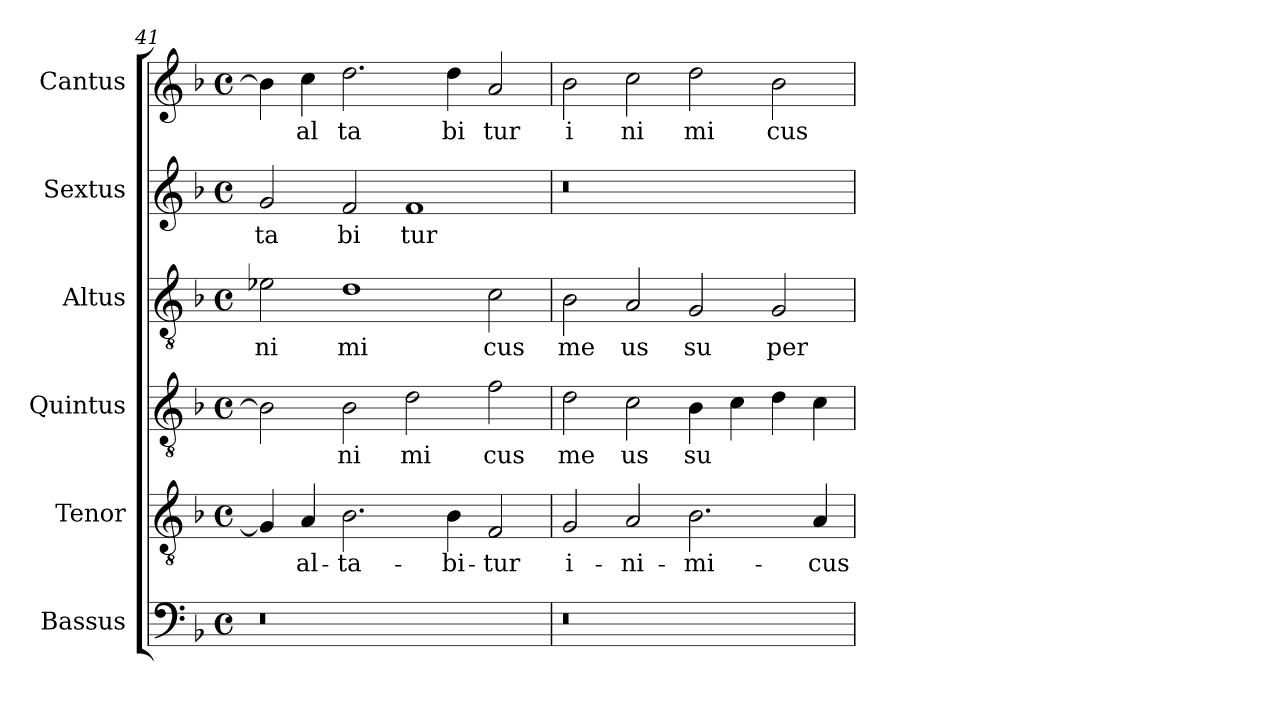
**kern	**kern	**text	**kern	**text	**kern	**text	**kern	**text	**kern	**text
*part6	*part5	*part5	*part4	*part4	*part3	*part3	*part2	*part2	*part1	*part1
*staff6	*staff5	*staff5	*staff4	*staff4	*staff3	*staff3	*staff2	*staff2	*staff1	*staff1
*I"Bassus	*I"Tenor	*	*I"Quintus	*	*I"Altus	*	*I"Sextus	*	*I"Cantus	*
!!LO:LB:g=z
*clefF4	*clefGv2	*	*clefGv2	*	*clefGv2	*	*clefG2	*	*clefG2	*
*k[b-]	*k[b-]	*	*k[b-]	*	*k[b-]	*	*k[b-]	*	*k[b-]	*
*F:	*F:	*	*F:	*	*F:	*	*F:	*	*F:	*
*M4/4	*M4/4	*	*M4/4	*	*M4/4	*	*M4/4	*	*M4/4	*
*met(c)	*met(c)	*	*met(c)	*	*met(c)	*	*met(c)	*	*met(c)	*
=41	=41	=41	=41	=41	=41	=41	=41	=41	=41	=41
!	!	!	!	!	!	!LO:LY:b:cj	!	!LO:LY:b:cj	!	!
0r	4G/]	.	2B-\]	.	2e-X\	ni	2g/	ta	4b-\]	.
!	!	!LO:LY:b:cj	!	!	!	!	!	!	!	!LO:LY:b:cj
.	4A/	al-	.	.	.	.	.	.	4cc\	al
!	!	!LO:LY:b:cj	!	!LO:LY:b:cj	!	!LO:LY:b:cj	!	!LO:LY:b:cj	!	!LO:LY:b:cj
.	2.B-\	-ta-	2B-\	ni	1d	mi	2f/	bi	2.dd\	ta
!	!	!	!	!LO:LY:b:cj	!	!	!	!LO:LY:b:cj	!	!
.	.	.	2d\	mi	.	.	1f	tur	.	.
!	!	!LO:LY:b:cj	!	!	!	!	!	!	!	!LO:LY:b:cj
.	4B-\	-bi-	.	.	.	.	.	.	4dd\	bi
!	!	!LO:LY:b:cj	!	!LO:LY:b:cj	!	!LO:LY:b:cj	!	!	!	!LO:LY:b:cj
.	2F/	-tur	2f\	cus	2c\	cus	.	.	2a/	tur
=42	=42	=42	=42	=42	=42	=42	=42	=42	=42	=42
!	!	!LO:LY:b:cj	!	!LO:LY:b:cj	!	!LO:LY:b:cj	!	!	!	!LO:LY:b:cj
0r	2G/	i-	2d\	me	2B-\	me	0r	.	2b-\	i
!	!	!LO:LY:b:cj	!	!LO:LY:b:cj	!	!LO:LY:b:cj	!	!	!	!LO:LY:b:cj
.	2A/	-ni-	2c\	us	2A/	us	.	.	2cc\	ni
!	!	!LO:LY:b:cj	!	!LO:LY:b:cj	!	!LO:LY:b:cj	!	!	!	!LO:LY:b:cj
.	2.B-\	-mi-	4B-\	su	2G/	su	.	.	2dd\	mi
.	.	.	4c\	.	.	.	.	.	.	.
!	!	!	!	!	!	!LO:LY:b:cj	!	!	!	!LO:LY:b:cj
.	.	.	4d\	.	2G/	per	.	.	2b-\	cus
!	!	!LO:LY:b:cj	!	!	!	!	!	!	!	!
.	4A/	-cus	4c\	.	.	.	.	.	.	.
=	=	=	=	=	=	=	=	=	=	=
*-	*-	*-	*-	*-	*-	*-	*-	*-	*-	*-
